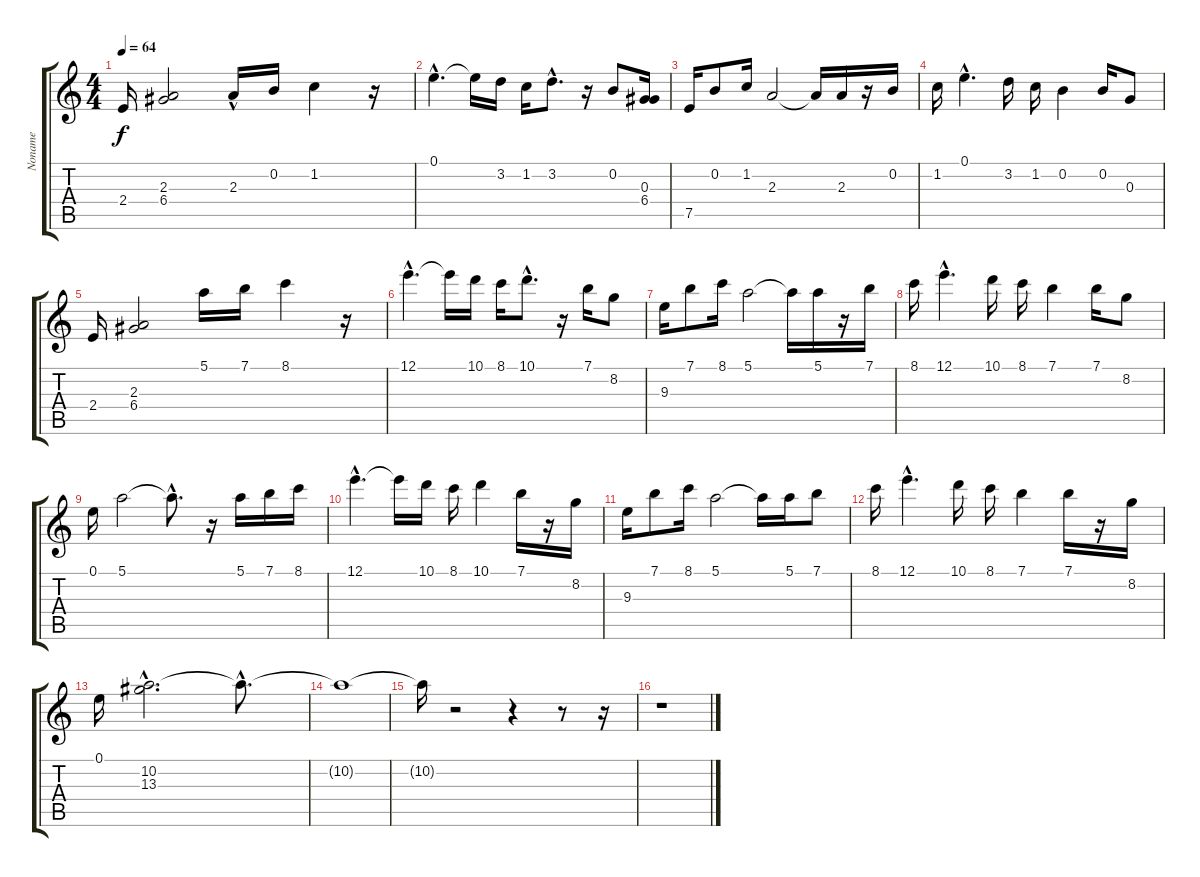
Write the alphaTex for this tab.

\track ("Noname" "Noname") {instrument overdrivenguitar}
\staff {score tabs}
\tuning (E4 B3 G3 D3 A2 E2) {hide}
\ts (4 4)
\tempo 64
\clef g2
\ks c
2.4.16{dy f} (2.3 6.4).2 2.3{hac}.16 0.2.16 1.2.4 r.16 |
0.1{hac}.4{d} 0.1{t}.16 3.2.16 1.2.16 3.2{hac}.8{d} r.16 0.2.8 (0.3 6.4).16 |
7.5.16 0.2.8 1.2.16 2.3.2 2.3{t}.16 2.3.16 r.16 0.2.16 |
1.2.16 0.1{hac}.4{d} 3.2.16 1.2.16 0.2.4 0.2.16 0.3.8 |
2.4.16 (2.3 6.4).2 5.1.16 7.1.16 8.1.4 r.16 |
12.1{hac}.4{d} 12.1{t}.16 10.1.16 8.1.16 10.1{hac}.8{d} r.16 7.1.16 8.2.8 |
9.3.16 7.1.8 8.1.16 5.1.2 5.1{t}.16 5.1.16 r.16 7.1.16 |
8.1.16 12.1{hac}.4{d} 10.1.16 8.1.16 7.1.4 7.1.16 8.2.8 |
0.1.16 5.1.2 5.1{hac t}.8{d} r.16 5.1.16 7.1.16 8.1.16 |
12.1{hac}.4{d} 12.1{t}.16 10.1.16 8.1.16 10.1.4 7.1.16 r.16 8.2.16 |
9.3.16 7.1.8 8.1.16 5.1.2 5.1{t}.16 5.1.16 7.1.8 |
8.1.16 12.1{hac}.4{d} 10.1.16 8.1.16 7.1.4 7.1.16 r.16 8.2.16 |
0.1.16 (10.2{hac} 13.3).2{d} 10.2{hac t}.8{d} |
10.2{t}.1 |
10.2{t}.16 r.2 r.4 r.8 r.16 |
r.1
